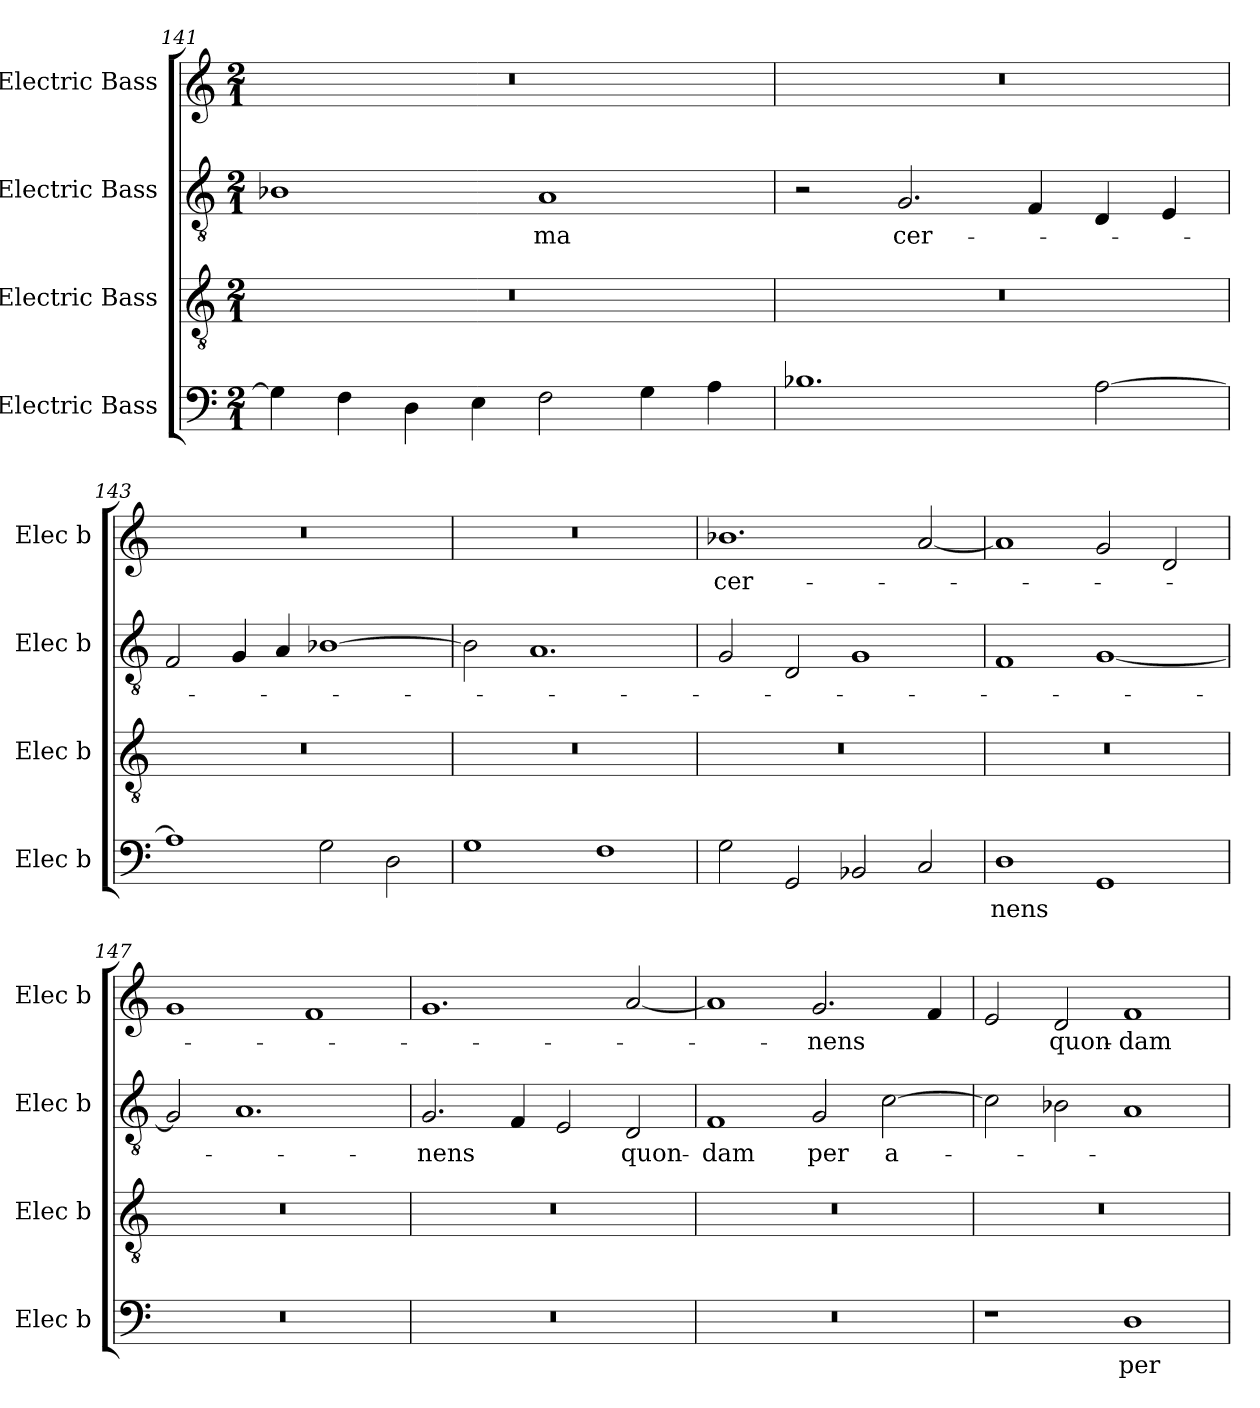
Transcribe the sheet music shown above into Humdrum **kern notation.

**kern	**text	**kern	**kern	**text	**kern	**text
*part4	*part4	*part3	*part2	*part2	*part1	*part1
*staff4	*staff4	*staff3	*staff2	*staff2	*staff1	*staff1
*I"Electric Bass	*	*I"Electric Bass	*I"Electric Bass	*	*I"Electric Bass	*
*I'Elec b	*	*I'Elec b	*I'Elec b	*	*I'Elec b	*
*clefF4	*	*clefGv2	*clefGv2	*	*clefG2	*
*M2/1	*	*M2/1	*M2/1	*	*M2/1	*
=141	=141	=141	=141	=141	=141	=141
4G\]	.	0r	1B-X	.	0r	.
4F\	.	.	.	.	.	.
4D\	.	.	.	.	.	.
4E\	.	.	.	.	.	.
!	!	!	!	!LO:LY:b	!	!
2F\	.	.	1A	-ma	.	.
4G\	.	.	.	.	.	.
4A\	.	.	.	.	.	.
=142	=142	=142	=142	=142	=142	=142
1.B-X	.	0r	2r	.	0r	.
!	!	!	!	!LO:LY:b	!	!
.	.	.	2.G/	cer-	.	.
.	.	.	4F/	.	.	.
[2A\	.	.	4D/	.	.	.
.	.	.	4E/	.	.	.
=143	=143	=143	=143	=143	=143	=143
1A]	.	0r	2F/	.	0r	.
.	.	.	4G/	.	.	.
.	.	.	4A/	.	.	.
2G\	.	.	[1B-X	.	.	.
2D\	.	.	.	.	.	.
!!LO:LB:g=z
=144	=144	=144	=144	=144	=144	=144
1G	.	0r	2B-\]	.	0r	.
.	.	.	1.A	.	.	.
1F	.	.	.	.	.	.
=145	=145	=145	=145	=145	=145	=145
!	!	!	!	!	!	!LO:LY:b
2G\	.	0r	2G/	.	1.b-X	cer-
2GG/	.	.	2D/	.	.	.
2BB-X/	.	.	1G	.	.	.
2C/	.	.	.	.	[2a/	.
=146	=146	=146	=146	=146	=146	=146
!	!LO:LY:b	!	!	!	!	!
1D	-nens	0r	1F	.	1a]	.
1GG	.	.	[1G	.	2g/	.
.	.	.	.	.	2d/	.
=147	=147	=147	=147	=147	=147	=147
0r	.	0r	2G/]	.	1g	.
.	.	.	1.A	.	.	.
.	.	.	.	.	1f	.
=148	=148	=148	=148	=148	=148	=148
!	!	!	!	!LO:LY:b	!	!
0r	.	0r	2.G/	-nens	1.g	.
.	.	.	4F/	.	.	.
.	.	.	2E/	.	.	.
!	!	!	!	!LO:LY:b	!	!
.	.	.	2D/	quon-	[2a/	.
=149	=149	=149	=149	=149	=149	=149
!	!	!	!	!LO:LY:b	!	!
0r	.	0r	1F	-dam	1a]	.
!	!	!	!	!LO:LY:b	!	!LO:LY:b
.	.	.	2G/	per	2.g/	-nens
!	!	!	!	!LO:LY:b	!	!
.	.	.	[2c\	a-	.	.
.	.	.	.	.	4f/	.
!!LO:LB:g=z
=150	=150	=150	=150	=150	=150	=150
1r	.	0r	2c\]	.	2e/	.
!	!	!	!	!	!	!LO:LY:b
.	.	.	2B-X\	.	2d/	quon-
!	!LO:LY:b	!	!	!	!	!LO:LY:b
1D	per	.	1A	.	1f	-dam
=	=	=	=	=	=	=
*-	*-	*-	*-	*-	*-	*-
